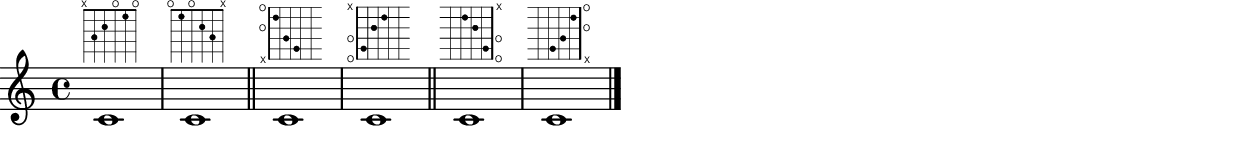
%% Generated by lilypond-book
%% Options: [exampleindent=10.16\mm,indent=0\mm,line-width=160\mm,paper-height=845.047\pt,paper-width=597.508\pt,papersize='(cons (* 597.508 pt) (* 845.047 pt))]
\include "lilypond-book-preamble.ly"


% ****************************************************************
% Start cut-&-pastable-section
% ****************************************************************

#(ly:set-option 'eps-box-padding 3.000000)



\paper {
  #(set-paper-size '(cons (* 597.508 pt) (* 845.047 pt)))
  indent = 0\mm
  line-width = 160\mm
  % offset the left padding, also add 1mm as lilypond creates cropped
  % images with a little space on the right
  line-width = #(- line-width (* mm  3.000000) (* mm 1))
}

\layout {
  
}




% ****************************************************************
% ly snippet:
% ****************************************************************
\sourcefilename "/lilypond-2.25.16/input/regression/fret-diagrams-left-handed.ly"
\sourcefileline 0
\header {
texidoc = "
Fret-diagrams may be printed left-handed
"
}

\version "2.19.21"

fretTst = {
  %% C major for guitar
  c'1 ^\markup { \fret-diagram "6-x;5-3-3;4-2-2;3-o;2-1;1-o;"}
}

\new Voice {
  \textLengthOn
  \fretTst
  \once \override TextScript.fret-diagram-details.handedness = #LEFT
  \fretTst
  \bar "||"
  \override TextScript.fret-diagram-details.orientation =
    #'landscape
  \fretTst
  \once \override TextScript.fret-diagram-details.handedness = #LEFT
  \fretTst
  \bar "||"
  \override TextScript.fret-diagram-details.orientation =
    #'opposing-landscape
  \fretTst
  \once \override TextScript.fret-diagram-details.handedness = #LEFT
  \fretTst
  \bar "|."
}



% ****************************************************************
% end ly snippet
% ****************************************************************
